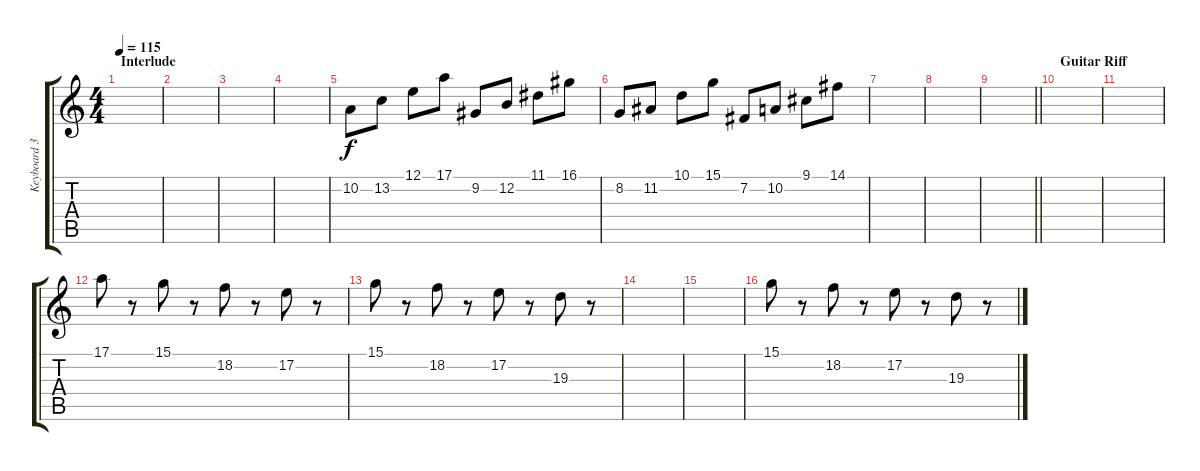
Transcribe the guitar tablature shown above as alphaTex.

\track ("Keyboard 3" "Keyboard 3") {instrument acousticgrandpiano}
\staff {score tabs}
\tuning (E4 B3 G3 D3 A2 E2) {hide}
\ts (4 4)
\section ("" "Interlude")
\tempo 115
\clef g2
\ks c
|
|
|
|
10.2.8 13.2.8 12.1.8 17.1.8 9.2.8 12.2.8 11.1.8 16.1.8 |
8.2.8 11.2.8 10.1.8 15.1.8 7.2.8 10.2.8 9.1.8 14.1.8 |
|
|
\barLineRight lightlight
|
\section ("" "Guitar Riff")
|
|
17.1.8{volume 16} r.8 15.1.8 r.8 18.2.8 r.8 17.2.8 r.8 |
15.1.8 r.8 18.2.8 r.8 17.2.8 r.8 19.3.8 r.8 |
|
|
15.1.8 r.8 18.2.8 r.8 17.2.8 r.8 19.3.8 r.8
